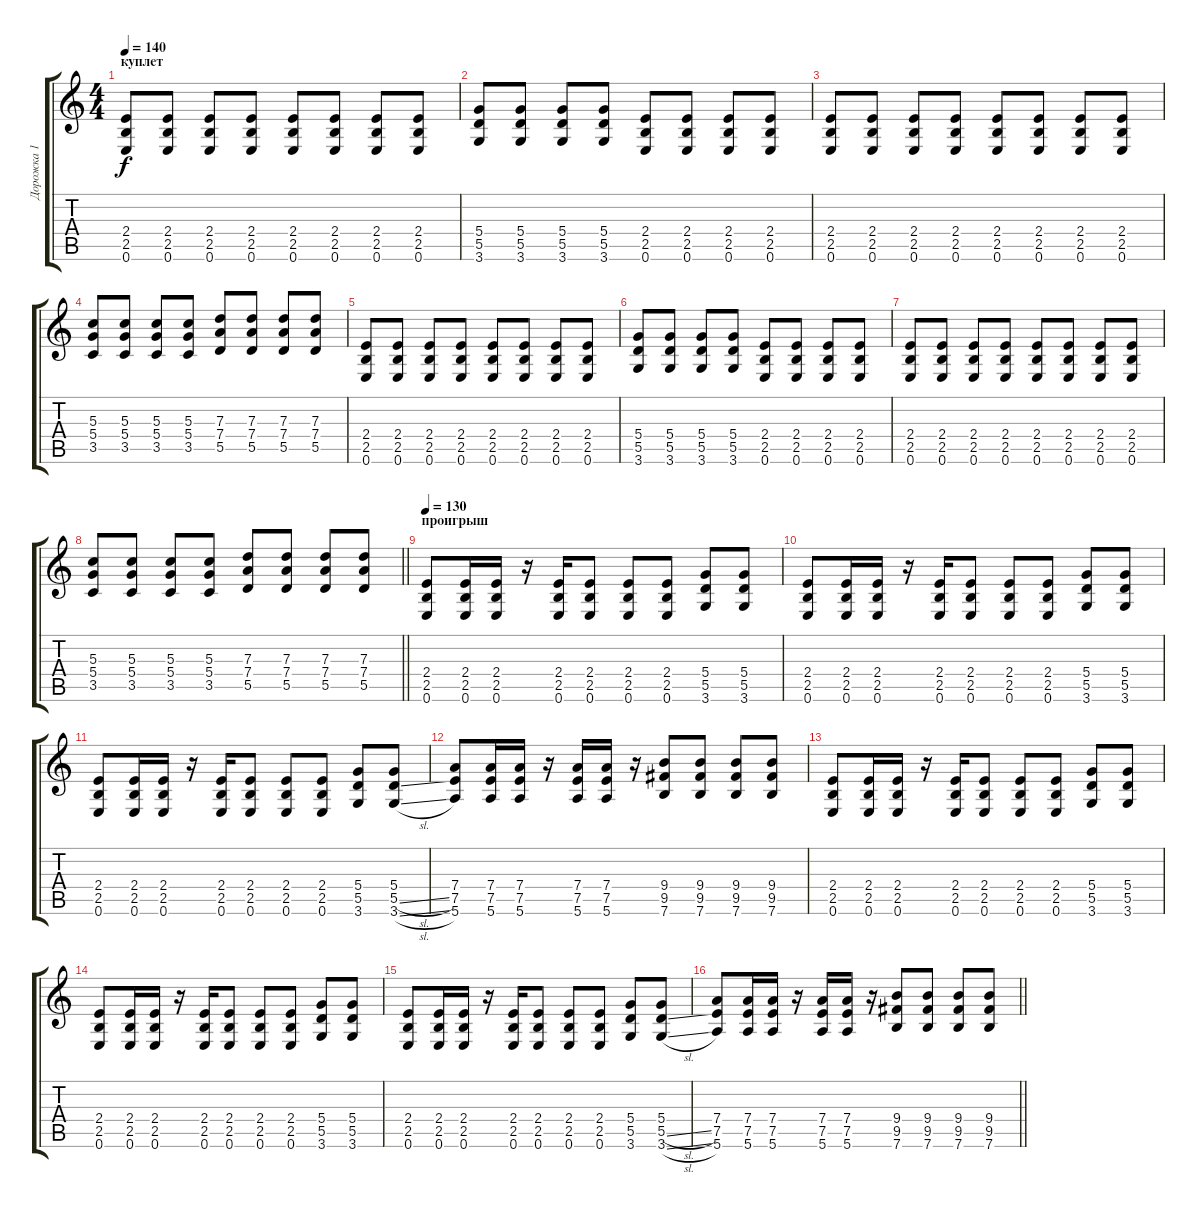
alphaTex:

\track ("Дорожка 1" "Дорожка 1") {instrument distortionguitar}
\staff {score tabs}
\tuning (E4 B3 G3 D3 A2 E2) {hide}
\ts (4 4)
\section ("" "куплет")
\tempo 140
\clef g2
\ks c
(2.4 2.5 0.6).8{dy f} (2.4 2.5 0.6).8 (2.4 2.5 0.6).8 (2.4 2.5 0.6).8 (2.4 2.5 0.6).8 (2.4 2.5 0.6).8 (2.4 2.5 0.6).8 (2.4 2.5 0.6).8 |
(5.4 5.5 3.6).8 (5.4 5.5 3.6).8 (5.4 5.5 3.6).8 (5.4 5.5 3.6).8 (2.4 2.5 0.6).8 (2.4 2.5 0.6).8 (2.4 2.5 0.6).8 (2.4 2.5 0.6).8 |
(2.4 2.5 0.6).8 (2.4 2.5 0.6).8 (2.4 2.5 0.6).8 (2.4 2.5 0.6).8 (2.4 2.5 0.6).8 (2.4 2.5 0.6).8 (2.4 2.5 0.6).8 (2.4 2.5 0.6).8 |
(5.3 5.4 3.5).8 (5.3 5.4 3.5).8 (5.3 5.4 3.5).8 (5.3 5.4 3.5).8 (7.3 7.4 5.5).8 (7.3 7.4 5.5).8 (7.3 7.4 5.5).8 (7.3 7.4 5.5).8 |
(2.4 2.5 0.6).8 (2.4 2.5 0.6).8 (2.4 2.5 0.6).8 (2.4 2.5 0.6).8 (2.4 2.5 0.6).8 (2.4 2.5 0.6).8 (2.4 2.5 0.6).8 (2.4 2.5 0.6).8 |
(5.4 5.5 3.6).8 (5.4 5.5 3.6).8 (5.4 5.5 3.6).8 (5.4 5.5 3.6).8 (2.4 2.5 0.6).8 (2.4 2.5 0.6).8 (2.4 2.5 0.6).8 (2.4 2.5 0.6).8 |
(2.4 2.5 0.6).8 (2.4 2.5 0.6).8 (2.4 2.5 0.6).8 (2.4 2.5 0.6).8 (2.4 2.5 0.6).8 (2.4 2.5 0.6).8 (2.4 2.5 0.6).8 (2.4 2.5 0.6).8 |
\barLineRight lightlight
(5.3 5.4 3.5).8 (5.3 5.4 3.5).8 (5.3 5.4 3.5).8 (5.3 5.4 3.5).8 (7.3 7.4 5.5).8 (7.3 7.4 5.5).8 (7.3 7.4 5.5).8 (7.3 7.4 5.5).8 |
\section ("" "проигрыш")
\tempo 130
(2.4 2.5 0.6).8 (2.4 2.5 0.6).16 (2.4 2.5 0.6).16 r.16 (2.4 2.5 0.6).16 (2.4 2.5 0.6).8 (2.4 2.5 0.6).8 (2.4 2.5 0.6).8 (5.4 5.5 3.6).8 (5.4 5.5 3.6).8 |
(2.4 2.5 0.6).8 (2.4 2.5 0.6).16 (2.4 2.5 0.6).16 r.16 (2.4 2.5 0.6).16 (2.4 2.5 0.6).8 (2.4 2.5 0.6).8 (2.4 2.5 0.6).8 (5.4 5.5 3.6).8 (5.4 5.5 3.6).8 |
(2.4 2.5 0.6).8 (2.4 2.5 0.6).16 (2.4 2.5 0.6).16 r.16 (2.4 2.5 0.6).16 (2.4 2.5 0.6).8 (2.4 2.5 0.6).8 (2.4 2.5 0.6).8 (5.4 5.5 3.6).8 (5.4 5.5{sl} 3.6{sl}).8 |
(7.4 7.5 5.6).8 (7.4 7.5 5.6).16 (7.4 7.5 5.6).16 r.16 (7.4 7.5 5.6).16 (7.4 7.5 5.6).16 r.16 (9.4 9.5 7.6).8 (9.4 9.5 7.6).8 (9.4 9.5 7.6).8 (9.4 9.5 7.6).8 |
(2.4 2.5 0.6).8 (2.4 2.5 0.6).16 (2.4 2.5 0.6).16 r.16 (2.4 2.5 0.6).16 (2.4 2.5 0.6).8 (2.4 2.5 0.6).8 (2.4 2.5 0.6).8 (5.4 5.5 3.6).8 (5.4 5.5 3.6).8 |
(2.4 2.5 0.6).8 (2.4 2.5 0.6).16 (2.4 2.5 0.6).16 r.16 (2.4 2.5 0.6).16 (2.4 2.5 0.6).8 (2.4 2.5 0.6).8 (2.4 2.5 0.6).8 (5.4 5.5 3.6).8 (5.4 5.5 3.6).8 |
(2.4 2.5 0.6).8 (2.4 2.5 0.6).16 (2.4 2.5 0.6).16 r.16 (2.4 2.5 0.6).16 (2.4 2.5 0.6).8 (2.4 2.5 0.6).8 (2.4 2.5 0.6).8 (5.4 5.5 3.6).8 (5.4 5.5{sl} 3.6{sl}).8 |
\barLineRight lightlight
(7.4 7.5 5.6).8 (7.4 7.5 5.6).16 (7.4 7.5 5.6).16 r.16 (7.4 7.5 5.6).16 (7.4 7.5 5.6).16 r.16 (9.4 9.5 7.6).8 (9.4 9.5 7.6).8 (9.4 9.5 7.6).8 (9.4 9.5 7.6).8
